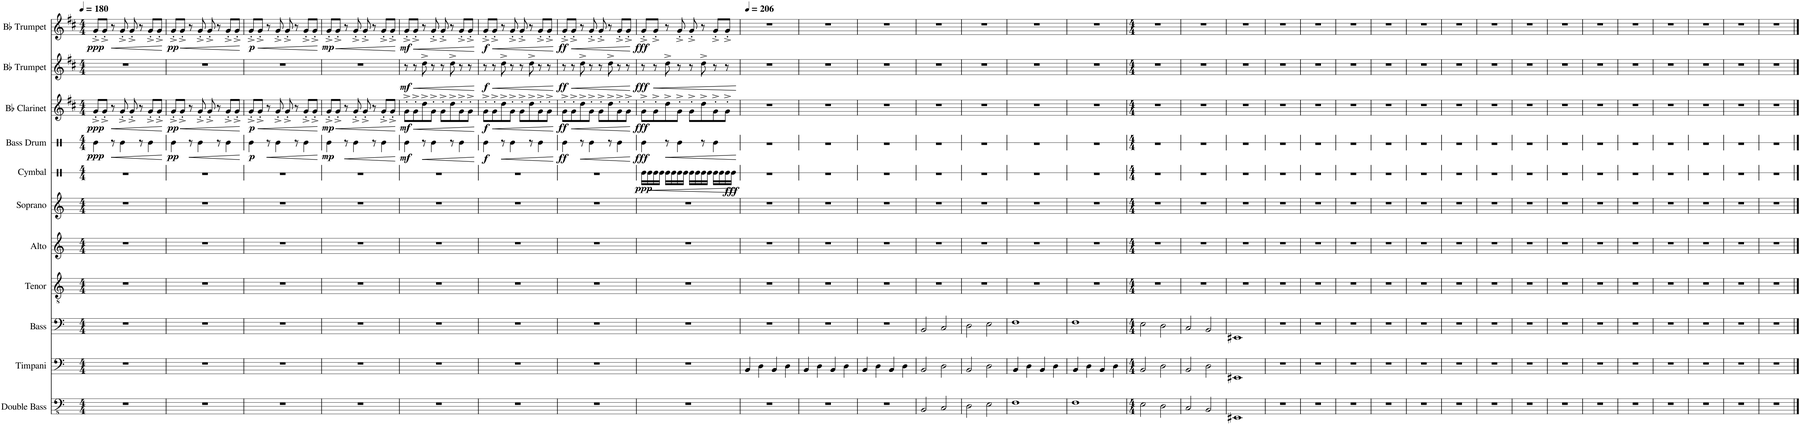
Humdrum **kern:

**kern	**kern	**kern	**kern	**kern	**kern	**kern	**dynam	**kern	**dynam	**kern	**dynam	**kern	**dynam	**kern	**dynam
*part11	*part10	*part9	*part8	*part7	*part6	*part5	*part5	*part4	*part4	*part3	*part3	*part2	*part2	*part1	*part1
*staff11	*staff10	*staff9	*staff8	*staff7	*staff6	*staff5	*staff5	*staff4	*staff4	*staff3	*staff3	*staff2	*staff2	*staff1	*staff1
*I"Double Bass	*I"Timpani	*I"Bass	*I"Tenor	*I"Alto	*I"Soprano	*I"Cymbal	*	*I"Bass Drum	*	*I"Bb Clarinet	*	*I"Bb Trumpet	*	*I"Bb Trumpet	*
*I'Db.	*I'Timp.	*I'B.	*I'T.	*I'A.	*I'S.	*I'Cym.	*	*I'B. Dr.	*	*I'Bb Cl.	*	*I'Bb Tpt.	*	*I'Bb Tpt.	*
*	*	*	*	*	*	*stria1	*	*stria1	*	*	*	*	*	*	*
*clefFv4	*clefF4	*clefF4	*clefGv2	*clefG2	*clefG2	*clefX	*	*clefX	*	*clefG2	*	*clefG2	*	*clefG2	*
*Trd7c12	*	*	*	*	*	*	*	*	*	*Trd1c2	*	*Trd1c2	*	*Trd1c2	*
*k[]	*k[]	*k[]	*k[]	*k[]	*k[]	*k[]	*	*k[]	*	*k[f#c#]	*	*k[f#c#]	*	*k[f#c#]	*
*M4/4	*M4/4	*M4/4	*M4/4	*M4/4	*M4/4	*M4/4	*	*M4/4	*	*M4/4	*	*M4/4	*	*M4/4	*
*MM180	*MM180	*MM180	*MM180	*MM180	*MM180	*MM180	*	*MM180	*	*MM180	*	*MM180	*	*MM180	*
=1	=1	=1	=1	=1	=1	=1	=1	=1	=1	=1	=1	=1	=1	=1	=1
!	!	!	!	!	!	!	!	!	!LO:DY:b	!	!LO:DY:b	!	!	!	!LO:DY:b
1r	1r	1r	1r	1r	1r	1r	.	4Re\	ppp	8g'^/L	ppp	1r	.	8g'^/L	ppp
.	.	.	.	.	.	.	.	.	.	8g'^/J	.	.	.	8g'^/J	.
!	!	!	!	!	!	!	!	!	!LO:HP:b	!	!LO:HP:b	!	!	!	!LO:HP:b
.	.	.	.	.	.	.	.	8r	<	8r	<	.	.	8r	<
.	.	.	.	.	.	.	.	4Re\	.	8g'^/	.	.	.	8g'^/	.
.	.	.	.	.	.	.	.	.	.	8g'^/	.	.	.	8g'^/	.
.	.	.	.	.	.	.	.	8r	.	8r	.	.	.	8r	.
.	.	.	.	.	.	.	.	4Re\	.	8g'^/L	.	.	.	8g'^/L	.
.	.	.	.	.	.	.	.	.	.	8g'^/J	.	.	.	8g'^/J	.
.	.	.	.	.	.	.	.	.	[	.	[	.	.	.	[
=2	=2	=2	=2	=2	=2	=2	=2	=2	=2	=2	=2	=2	=2	=2	=2
!	!	!	!	!	!	!	!	!	!LO:DY:b	!	!LO:DY:b	!	!	!	!LO:DY:b
1r	1r	1r	1r	1r	1r	1r	.	4Re\	pp	8g'^/L	pp	1r	.	8g'^/L	pp
!	!	!	!	!	!	!	!	!	!	!	!LO:HP:b	!	!	!	!LO:HP:b
.	.	.	.	.	.	.	.	.	.	8g'^/J	<	.	.	8g'^/J	<
!	!	!	!	!	!	!	!	!	!LO:HP:b	!	!	!	!	!	!
.	.	.	.	.	.	.	.	8r	<	8r	.	.	.	8r	.
.	.	.	.	.	.	.	.	4Re\	.	8g'^/	.	.	.	8g'^/	.
.	.	.	.	.	.	.	.	.	.	8g'^/	.	.	.	8g'^/	.
.	.	.	.	.	.	.	.	8r	.	8r	.	.	.	8r	.
.	.	.	.	.	.	.	.	4Re\	.	8g'^/L	.	.	.	8g'^/L	.
.	.	.	.	.	.	.	.	.	.	8g'^/J	.	.	.	8g'^/J	.
.	.	.	.	.	.	.	.	.	[	.	[	.	.	.	[
=3	=3	=3	=3	=3	=3	=3	=3	=3	=3	=3	=3	=3	=3	=3	=3
!	!	!	!	!	!	!	!	!	!LO:DY:b	!	!LO:DY:b	!	!	!	!LO:DY:b
1r	1r	1r	1r	1r	1r	1r	.	4Re\	p	8g'^/L	p	1r	.	8g'^/L	p
!	!	!	!	!	!	!	!	!	!	!	!LO:HP:b	!	!	!	!LO:HP:b
.	.	.	.	.	.	.	.	.	.	8g'^/J	<	.	.	8g'^/J	<
!	!	!	!	!	!	!	!	!	!LO:HP:b	!	!	!	!	!	!
.	.	.	.	.	.	.	.	8r	<	8r	.	.	.	8r	.
.	.	.	.	.	.	.	.	4Re\	.	8g'^/	.	.	.	8g'^/	.
.	.	.	.	.	.	.	.	.	.	8g'^/	.	.	.	8g'^/	.
.	.	.	.	.	.	.	.	8r	.	8r	.	.	.	8r	.
.	.	.	.	.	.	.	.	4Re\	.	8g'^/L	.	.	.	8g'^/L	.
.	.	.	.	.	.	.	.	.	.	8g'^/J	.	.	.	8g'^/J	.
.	.	.	.	.	.	.	.	.	[	.	[	.	.	.	[
=4	=4	=4	=4	=4	=4	=4	=4	=4	=4	=4	=4	=4	=4	=4	=4
!	!	!	!	!	!	!	!	!	!LO:DY:b	!	!LO:DY:b	!	!	!	!LO:DY:b
1r	1r	1r	1r	1r	1r	1r	.	4Re\	mp	8g'^/L	mp	1r	.	8g'^/L	mp
!	!	!	!	!	!	!	!	!	!	!	!LO:HP:b	!	!	!	!LO:HP:b
.	.	.	.	.	.	.	.	.	.	8g'^/J	<	.	.	8g'^/J	<
!	!	!	!	!	!	!	!	!	!LO:HP:b	!	!	!	!	!	!
.	.	.	.	.	.	.	.	8r	<	8r	.	.	.	8r	.
.	.	.	.	.	.	.	.	4Re\	.	8g'^/	.	.	.	8g'^/	.
.	.	.	.	.	.	.	.	.	.	8g'^/	.	.	.	8g'^/	.
.	.	.	.	.	.	.	.	8r	.	8r	.	.	.	8r	.
.	.	.	.	.	.	.	.	4Re\	.	8g'^/L	.	.	.	8g'^/L	.
.	.	.	.	.	.	.	.	.	.	8g'^/J	.	.	.	8g'^/J	.
.	.	.	.	.	.	.	.	.	[	.	[	.	.	.	[
=5	=5	=5	=5	=5	=5	=5	=5	=5	=5	=5	=5	=5	=5	=5	=5
!	!	!	!	!	!	!	!	!	!LO:DY:b	!	!LO:DY:b	!	!LO:DY:b	!	!LO:DY:b
1r	1r	1r	1r	1r	1r	1r	.	4Re\	mf	8g'^\L	mf	8r	mf	8g'^/L	mf
!	!	!	!	!	!	!	!	!	!	!	!LO:HP:b	!	!LO:HP:b	!	!LO:HP:b
.	.	.	.	.	.	.	.	.	.	8g'^\	<	8r	<	8g'^/J	<
!	!	!	!	!	!	!	!	!	!LO:HP:b	!	!	!	!	!	!
.	.	.	.	.	.	.	.	8r	<	8dd^\	.	8dd^\	.	8r	.
.	.	.	.	.	.	.	.	4Re\	.	8g'^\J	.	8r	.	8g'^/	.
.	.	.	.	.	.	.	.	.	.	8g'^\L	.	8r	.	8g'^/	.
.	.	.	.	.	.	.	.	8r	.	8dd^\	.	8dd^\	.	8r	.
.	.	.	.	.	.	.	.	4Re\	.	8g'^\	.	8r	.	8g'^/L	.
.	.	.	.	.	.	.	.	.	.	8g'^\J	.	8r	.	8g'^/J	.
.	.	.	.	.	.	.	.	.	[	.	[	.	[	.	[
=6	=6	=6	=6	=6	=6	=6	=6	=6	=6	=6	=6	=6	=6	=6	=6
!	!	!	!	!	!	!	!	!	!LO:DY:b	!	!LO:DY:b	!	!LO:DY:b	!	!LO:DY:b
1r	1r	1r	1r	1r	1r	1r	.	4Re\	f	8g'^\L	f	8r	f	8g'^/L	f
!	!	!	!	!	!	!	!	!	!	!	!LO:HP:b	!	!LO:HP:b	!	!LO:HP:b
.	.	.	.	.	.	.	.	.	.	8g'^\	<	8r	<	8g'^/J	<
!	!	!	!	!	!	!	!	!	!LO:HP:b	!	!	!	!	!	!
.	.	.	.	.	.	.	.	8r	<	8dd^\	.	8dd^\	.	8r	.
.	.	.	.	.	.	.	.	4Re\	.	8g'^\J	.	8r	.	8g'^/	.
.	.	.	.	.	.	.	.	.	.	8g'^\L	.	8r	.	8g'^/	.
.	.	.	.	.	.	.	.	8r	.	8dd^\	.	8dd^\	.	8r	.
.	.	.	.	.	.	.	.	4Re\	.	8g'^\	.	8r	.	8g'^/L	.
.	.	.	.	.	.	.	.	.	.	8g'^\J	.	8r	.	8g'^/J	.
.	.	.	.	.	.	.	.	.	[	.	[	.	[	.	[
=7	=7	=7	=7	=7	=7	=7	=7	=7	=7	=7	=7	=7	=7	=7	=7
!	!	!	!	!	!	!	!	!	!LO:DY:b	!	!LO:DY:b	!	!LO:DY:b	!	!LO:DY:b
1r	1r	1r	1r	1r	1r	1r	.	4Re\	ff	8g'^\L	ff	8r	ff	8g'^/L	ff
!	!	!	!	!	!	!	!	!	!	!	!LO:HP:b	!	!LO:HP:b	!	!LO:HP:b
.	.	.	.	.	.	.	.	.	.	8g'^\	<	8r	<	8g'^/J	<
!	!	!	!	!	!	!	!	!	!LO:HP:b	!	!	!	!	!	!
.	.	.	.	.	.	.	.	8r	<	8dd^\	.	8dd^\	.	8r	.
.	.	.	.	.	.	.	.	4Re\	.	8g'^\J	.	8r	.	8g'^/	.
.	.	.	.	.	.	.	.	.	.	8g'^\L	.	8r	.	8g'^/	.
.	.	.	.	.	.	.	.	8r	.	8dd^\	.	8dd^\	.	8r	.
.	.	.	.	.	.	.	.	4Re\	.	8g'^\	.	8r	.	8g'^/L	.
.	.	.	.	.	.	.	.	.	.	8g'^\J	.	8r	.	8g'^/J	.
.	.	.	.	.	.	.	.	.	[	.	[	.	[	.	[
=8	=8	=8	=8	=8	=8	=8	=8	=8	=8	=8	=8	=8	=8	=8	=8
!	!	!	!	!	!	!	!LO:DY:b	!	!LO:DY:b	!	!LO:DY:b	!	!LO:DY:b	!	!LO:DY:b
1r	1r	1r	1r	1r	1r	16Re\LL	ppp	4Re\	fff	8g'^\L	fff	8r	fff	8g'^/L	fff
!	!	!	!	!	!	!	!LO:HP:b	!	!	!	!	!	!	!	!
.	.	.	.	.	.	16Re\	<	.	.	.	.	.	.	.	.
!	!	!	!	!	!	!	!	!	!	!	!	!	!LO:HP:b	!	!
.	.	.	.	.	.	16Re\	.	.	.	8g'^\	.	8r	<	8g'^/J	.
.	.	.	.	.	.	16Re\JJ	.	.	.	.	.	.	.	.	.
!	!	!	!	!	!	!	!	!	!LO:HP:b	!	!	!	!	!	!
.	.	.	.	.	.	16Re\LL	.	8r	<	8dd^\	.	8dd^\	.	8r	.
.	.	.	.	.	.	16Re\	.	.	.	.	.	.	.	.	.
.	.	.	.	.	.	16Re\	.	4Re\	.	8g'^\J	.	8r	.	8g'^/	.
.	.	.	.	.	.	16Re\JJ	.	.	.	.	.	.	.	.	.
.	.	.	.	.	.	16Re\LL	.	.	.	8g'^\L	.	8r	.	8g'^/	.
.	.	.	.	.	.	16Re\	.	.	.	.	.	.	.	.	.
.	.	.	.	.	.	16Re\	.	8r	.	8dd^\	.	8dd^\	.	8r	.
.	.	.	.	.	.	16Re\JJ	.	.	.	.	.	.	.	.	.
.	.	.	.	.	.	16Re\LL	.	4Re\	.	8g'^\	.	8r	.	8g'^/L	.
.	.	.	.	.	.	16Re\	.	.	.	.	.	.	.	.	.
.	.	.	.	.	.	16Re\	.	.	.	8g'^\J	.	8r	.	8g'^/J	.
!	!	!	!	!	!	!	!LO:DY:b	!	!	!	!	!	!	!	!
.	.	.	.	.	.	16Re\JJ	fff	.	.	.	.	.	.	.	.
.	.	.	.	.	.	.	[	.	[	.	.	.	[	.	.
=9	=9	=9	=9	=9	=9	=9	=9	=9	=9	=9	=9	=9	=9	=9	=9
*	*	*	*	*	*	*	*	*	*	*	*	*	*	*MM206	*
1r	4BB/	1r	1r	1r	1r	1r	.	1r	.	1r	.	1r	.	1r	.
.	4D\	.	.	.	.	.	.	.	.	.	.	.	.	.	.
.	4BB/	.	.	.	.	.	.	.	.	.	.	.	.	.	.
.	4D\	.	.	.	.	.	.	.	.	.	.	.	.	.	.
=10	=10	=10	=10	=10	=10	=10	=10	=10	=10	=10	=10	=10	=10	=10	=10
1r	4BB/	1r	1r	1r	1r	1r	.	1r	.	1r	.	1r	.	1r	.
.	4D\	.	.	.	.	.	.	.	.	.	.	.	.	.	.
.	4BB/	.	.	.	.	.	.	.	.	.	.	.	.	.	.
.	4D\	.	.	.	.	.	.	.	.	.	.	.	.	.	.
=11	=11	=11	=11	=11	=11	=11	=11	=11	=11	=11	=11	=11	=11	=11	=11
1r	4BB/	1r	1r	1r	1r	1r	.	1r	.	1r	.	1r	.	1r	.
.	4D\	.	.	.	.	.	.	.	.	.	.	.	.	.	.
.	4BB/	.	.	.	.	.	.	.	.	.	.	.	.	.	.
.	4D\	.	.	.	.	.	.	.	.	.	.	.	.	.	.
=12	=12	=12	=12	=12	=12	=12	=12	=12	=12	=12	=12	=12	=12	=12	=12
2BBB/	2BB/	2BB/	1r	1r	1r	1r	.	1r	.	1r	.	1r	.	1r	.
2CC/	2D\	2C/	.	.	.	.	.	.	.	.	.	.	.	.	.
=13	=13	=13	=13	=13	=13	=13	=13	=13	=13	=13	=13	=13	=13	=13	=13
2DD\	2BB/	2D\	1r	1r	1r	1r	.	1r	.	1r	.	1r	.	1r	.
2EE\	2D\	2E\	.	.	.	.	.	.	.	.	.	.	.	.	.
=14	=14	=14	=14	=14	=14	=14	=14	=14	=14	=14	=14	=14	=14	=14	=14
1FF	4BB/	1F	1r	1r	1r	1r	.	1r	.	1r	.	1r	.	1r	.
.	4D\	.	.	.	.	.	.	.	.	.	.	.	.	.	.
.	4BB/	.	.	.	.	.	.	.	.	.	.	.	.	.	.
.	4D\	.	.	.	.	.	.	.	.	.	.	.	.	.	.
=15	=15	=15	=15	=15	=15	=15	=15	=15	=15	=15	=15	=15	=15	=15	=15
1FF	4BB/	1F	1r	1r	1r	1r	.	1r	.	1r	.	1r	.	1r	.
.	4D\	.	.	.	.	.	.	.	.	.	.	.	.	.	.
.	4BB/	.	.	.	.	.	.	.	.	.	.	.	.	.	.
.	4D\	.	.	.	.	.	.	.	.	.	.	.	.	.	.
=16	=16	=16	=16	=16	=16	=16	=16	=16	=16	=16	=16	=16	=16	=16	=16
*M4/4	*M4/4	*M4/4	*M4/4	*M4/4	*M4/4	*M4/4	*	*M4/4	*	*M4/4	*	*M4/4	*	*M4/4	*
2EE\	2BB/	2E\	1r	1r	1r	1r	.	1r	.	1r	.	1r	.	1r	.
2DD\	2D\	2D\	.	.	.	.	.	.	.	.	.	.	.	.	.
=17	=17	=17	=17	=17	=17	=17	=17	=17	=17	=17	=17	=17	=17	=17	=17
2CC/	2BB/	2C/	1r	1r	1r	1r	.	1r	.	1r	.	1r	.	1r	.
2BBB/	2D\	2BB/	.	.	.	.	.	.	.	.	.	.	.	.	.
=18	=18	=18	=18	=18	=18	=18	=18	=18	=18	=18	=18	=18	=18	=18	=18
1EEE#X	1EE#X	1EE#X	1r	1r	1r	1r	.	1r	.	1r	.	1r	.	1r	.
=19	=19	=19	=19	=19	=19	=19	=19	=19	=19	=19	=19	=19	=19	=19	=19
1r	1r	1r	1r	1r	1r	1r	.	1r	.	1r	.	1r	.	1r	.
=20	=20	=20	=20	=20	=20	=20	=20	=20	=20	=20	=20	=20	=20	=20	=20
1r	1r	1r	1r	1r	1r	1r	.	1r	.	1r	.	1r	.	1r	.
=21	=21	=21	=21	=21	=21	=21	=21	=21	=21	=21	=21	=21	=21	=21	=21
1r	1r	1r	1r	1r	1r	1r	.	1r	.	1r	.	1r	.	1r	.
=22	=22	=22	=22	=22	=22	=22	=22	=22	=22	=22	=22	=22	=22	=22	=22
1r	1r	1r	1r	1r	1r	1r	.	1r	.	1r	.	1r	.	1r	.
=23	=23	=23	=23	=23	=23	=23	=23	=23	=23	=23	=23	=23	=23	=23	=23
1r	1r	1r	1r	1r	1r	1r	.	1r	.	1r	.	1r	.	1r	.
=24	=24	=24	=24	=24	=24	=24	=24	=24	=24	=24	=24	=24	=24	=24	=24
1r	1r	1r	1r	1r	1r	1r	.	1r	.	1r	.	1r	.	1r	.
=25	=25	=25	=25	=25	=25	=25	=25	=25	=25	=25	=25	=25	=25	=25	=25
1r	1r	1r	1r	1r	1r	1r	.	1r	.	1r	.	1r	.	1r	.
=26	=26	=26	=26	=26	=26	=26	=26	=26	=26	=26	=26	=26	=26	=26	=26
1r	1r	1r	1r	1r	1r	1r	.	1r	.	1r	.	1r	.	1r	.
=27	=27	=27	=27	=27	=27	=27	=27	=27	=27	=27	=27	=27	=27	=27	=27
1r	1r	1r	1r	1r	1r	1r	.	1r	.	1r	.	1r	.	1r	.
=28	=28	=28	=28	=28	=28	=28	=28	=28	=28	=28	=28	=28	=28	=28	=28
1r	1r	1r	1r	1r	1r	1r	.	1r	.	1r	.	1r	.	1r	.
=29	=29	=29	=29	=29	=29	=29	=29	=29	=29	=29	=29	=29	=29	=29	=29
1r	1r	1r	1r	1r	1r	1r	.	1r	.	1r	.	1r	.	1r	.
=30	=30	=30	=30	=30	=30	=30	=30	=30	=30	=30	=30	=30	=30	=30	=30
1r	1r	1r	1r	1r	1r	1r	.	1r	.	1r	.	1r	.	1r	.
=31	=31	=31	=31	=31	=31	=31	=31	=31	=31	=31	=31	=31	=31	=31	=31
1r	1r	1r	1r	1r	1r	1r	.	1r	.	1r	.	1r	.	1r	.
=32	=32	=32	=32	=32	=32	=32	=32	=32	=32	=32	=32	=32	=32	=32	=32
1r	1r	1r	1r	1r	1r	1r	.	1r	.	1r	.	1r	.	1r	.
=33	=33	=33	=33	=33	=33	=33	=33	=33	=33	=33	=33	=33	=33	=33	=33
1r	1r	1r	1r	1r	1r	1r	.	1r	.	1r	.	1r	.	1r	.
==	==	==	==	==	==	==	==	==	==	==	==	==	==	==	==
*-	*-	*-	*-	*-	*-	*-	*-	*-	*-	*-	*-	*-	*-	*-	*-
